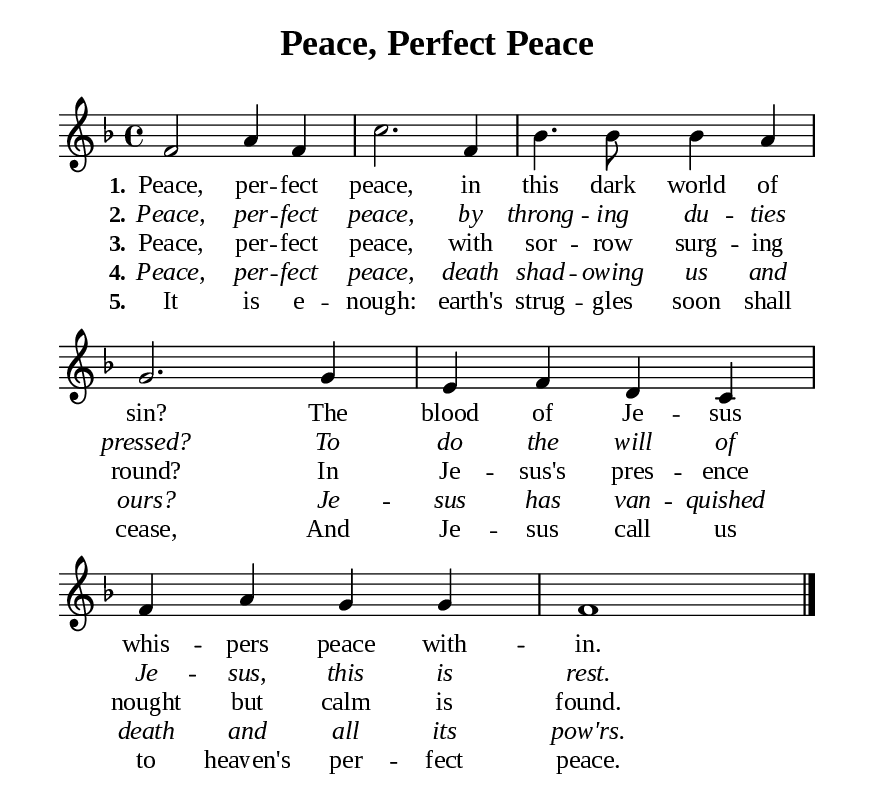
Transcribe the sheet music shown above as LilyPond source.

%%%%%%%%%%%%%%%%%%%%%%%%%%%%%
% CONTENTS OF THIS DOCUMENT
% 1. Common settings
% 2. Verse music
% 3. Verse lyrics
% 4. Layout
%%%%%%%%%%%%%%%%%%%%%%%%%%%%%

%%%%%%%%%%%%%%%%%%%%%%%%%%%%%
% 1. Common settings
%%%%%%%%%%%%%%%%%%%%%%%%%%%%%
\version "2.18.2"

\header {
  title = "Peace, Perfect Peace"
  composer = " "
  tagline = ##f
}

global= {
  \key f \major
  \time 4/4
  \override Score.BarNumber.break-visibility = ##(#f #f #f)
  \override Lyrics.LyricSpace.minimum-distance = #3.0
}

\paper {
  #(set-paper-size "a5")
  top-margin = 3.2\mm
  bottom-marign = 10\mm
  left-margin = 10\mm
  right-margin = 10\mm
  indent = #0
  #(define fonts
	 (make-pango-font-tree "Liberation Serif"
	 		       "Liberation Serif"
			       "Liberation Serif"
			       (/ 20 20)))
  system-system-spacing = #'((basic-distance . 3) (padding . 3))
}

printItalic = \with {
  \override LyricText.font-shape = #'italic
}

%%%%%%%%%%%%%%%%%%%%%%%%%%%%%
% 2. Verse music
%%%%%%%%%%%%%%%%%%%%%%%%%%%%%
musicVerseSoprano = \relative c' {
  %{	01	%} f2 a4 f |
  %{	02	%} c'2. f,4 |
  %{	03	%} bes4. bes8 bes4 a |
  %{	04	%} g2. g4 |
  %{	05	%} e f d c |
  %{	06	%} f a g g |
  %{	07	%} f1 \bar "|."
}

%%%%%%%%%%%%%%%%%%%%%%%%%%%%%
% 3. Verse lyrics
%%%%%%%%%%%%%%%%%%%%%%%%%%%%%
verseOne = \lyricmode {
  \set stanza = #"1."
  Peace, per -- fect peace, in this dark world of sin?
  The blood of Je -- sus whis -- pers peace with -- in.
}

verseTwo = \lyricmode {
  \set stanza = #"2."
  Peace, per -- fect peace, by throng -- ing du -- ties pressed?
  To do the will of Je -- sus, this is rest.
}

verseThree = \lyricmode {
  \set stanza = #"3."
  Peace, per -- fect peace, with sor -- row surg -- ing round?
  In Je -- sus's pres -- ence nought but calm is found.
}

verseFour = \lyricmode {
  \set stanza = #"4."
  Peace, per -- fect peace, death shad -- owing us and ours?
  Je -- sus has van -- quished death and all its pow'rs.
}

verseFive = \lyricmode {
  \set stanza = #"5."
  It is e -- nough: earth's strug -- gles soon shall cease,
  And Je -- sus call us to heaven's per -- fect peace.
}

%%%%%%%%%%%%%%%%%%%%%%%%%%%%%
% 4. Layout
%%%%%%%%%%%%%%%%%%%%%%%%%%%%%
\score {
    \new ChoirStaff <<
      \new Staff <<
        \clef "treble"
        \new Voice = "sopranos" { \global   \musicVerseSoprano }
      >>
      \new Lyrics \lyricsto sopranos \verseOne
      \new Lyrics \printItalic \lyricsto sopranos \verseTwo
      \new Lyrics \lyricsto sopranos \verseThree
      \new Lyrics \printItalic \lyricsto sopranos \verseFour
      \new Lyrics \lyricsto sopranos \verseFive
    >>
}
